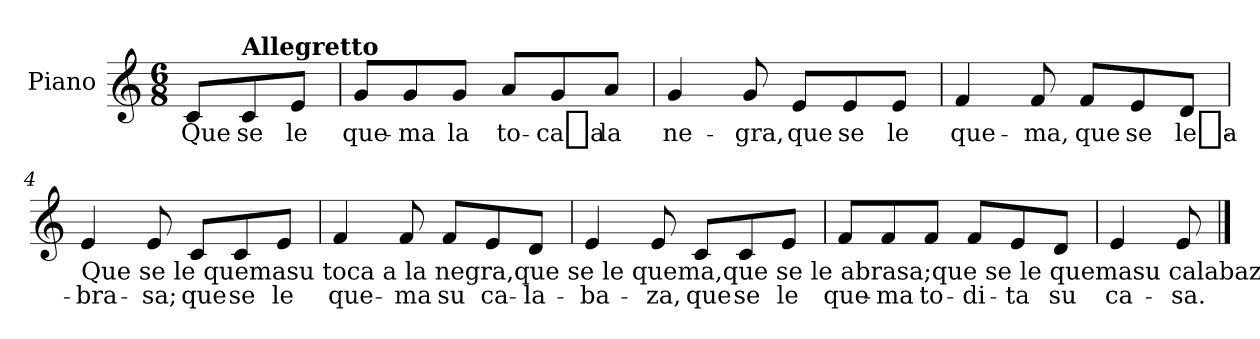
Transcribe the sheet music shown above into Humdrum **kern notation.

**kern	**text
*part1	*part1
*staff1	*staff1
*I"Piano	*
*I'Pno	*
*clefG2	*
*k[]	*
*M6/8	*
=	=
8c/L	Que
*MM100	*
!LO:TX:a:B:t=Allegretto	!
8c/	se
8e/J	le
=1	=1
8g/L	que-
8g/	-ma
8g/J	la
8a/L	to-
8g/	-ca_a
8a/J	la
=2	=2
4g/	ne-
8g/	-gra,
8e/L	que
8e/	se
8e/J	le
=3	=3
4f/	que-
8f/	-ma,
8f/L	que
8e/	se
8d/J	le_a-
!!LO:LB:g=z
=4	=4
!LO:TX:b:t=Que se le quemasu toca a la negra,que se le quema,que se le abrasa;que se le quemasu calabaza,que se le quematodita su casa.	!
4e/	-bra-
8e/	-sa;
8c/L	que
8c/	se
8e/J	le
=5	=5
4f/	que-
8f/	-ma
8f/L	su
8e/	ca-
8d/J	-la-
=6	=6
4e/	-ba-
8e/	-za,
8c/L	que
8c/	se
8e/J	le
=7	=7
8f/L	que-
8f/	-ma
8f/J	to-
8f/L	-di-
8e/	-ta
8d/J	su
=8	=8
4e/	ca-
8e/	-sa.
==	==
*-	*-
